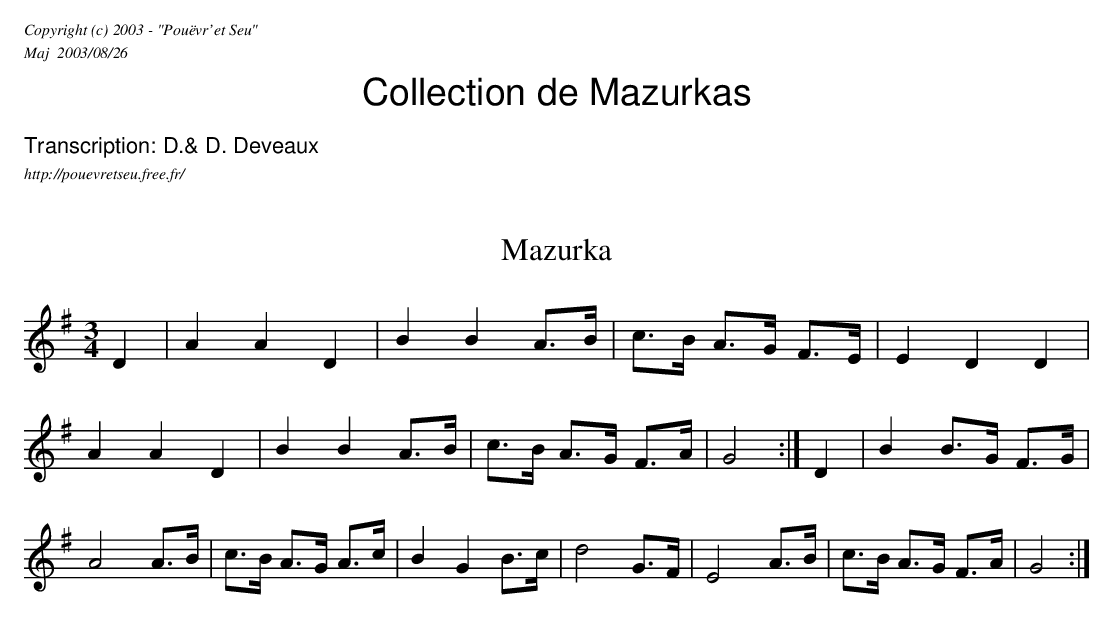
X:1
T: Mazurka
M: 3/4
K: G
D2 | A2A2D2 | B2B2A>B | c>B A>G F>E | E2D2D2 | \
A2A2D2 | B2B2 A>B | c>B A>G F>A | G4 :| \
D2 | B2 B>G F>G | A4 A>B | c>B A>G A>c | B2G2 B>c | \
d4 G>F | E4 A>B | c>B A>G F>A | G4 :|
